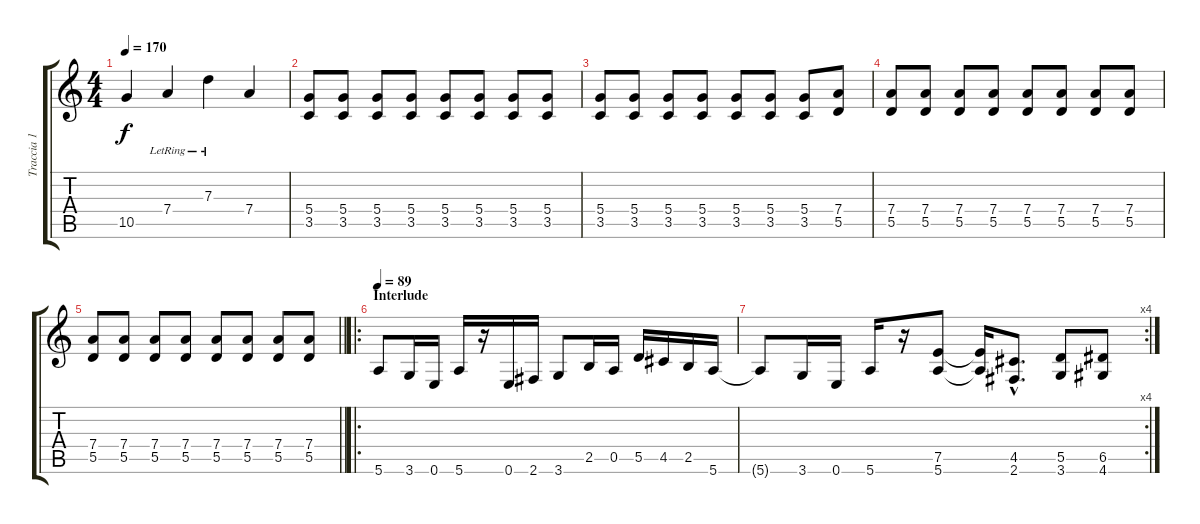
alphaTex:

\track ("Traccia 1" "Traccia 1") {instrument distortionguitar}
\staff {score tabs}
\tuning (E4 B3 G3 D3 A2 E2) {hide}
\ts (4 4)
\tempo 170
\clef g2
\ks c
10.5{t}.4{dy f} 7.4{lr}.4 7.3{lr}.4 7.4.4 |
(5.4 3.5).8 (5.4 3.5).8 (5.4 3.5).8 (5.4 3.5).8 (5.4 3.5).8 (5.4 3.5).8 (5.4 3.5).8 (5.4 3.5).8 |
(5.4 3.5).8 (5.4 3.5).8 (5.4 3.5).8 (5.4 3.5).8 (5.4 3.5).8 (5.4 3.5).8 (5.4 3.5).8 (7.4 5.5).8 |
(7.4 5.5).8 (7.4 5.5).8 (7.4 5.5).8 (7.4 5.5).8 (7.4 5.5).8 (7.4 5.5).8 (7.4 5.5).8 (7.4 5.5).8 |
\barLineRight lightlight
(7.4 5.5).8 (7.4 5.5).8 (7.4 5.5).8 (7.4 5.5).8 (7.4 5.5).8 (7.4 5.5).8 (7.4 5.5).8 (7.4 5.5).8 |
\ro
\section ("" "Interlude")
\tempo 89
5.6.8 3.6.16 0.6.16 5.6.16 r.16 0.6.16 2.6.16 3.6.8 2.5.16 0.5.16 5.5.16 4.5.16 2.5.16 5.6.16 |
\rc 4
5.6{t}.8 3.6.16 0.6.16 5.6.16 r.16 (7.5 5.6).8 (7.5{t} 5.6{t}).16 (4.5{hac} 2.6{hac}).8{d} (5.5 3.6).8 (6.5 4.6).8
